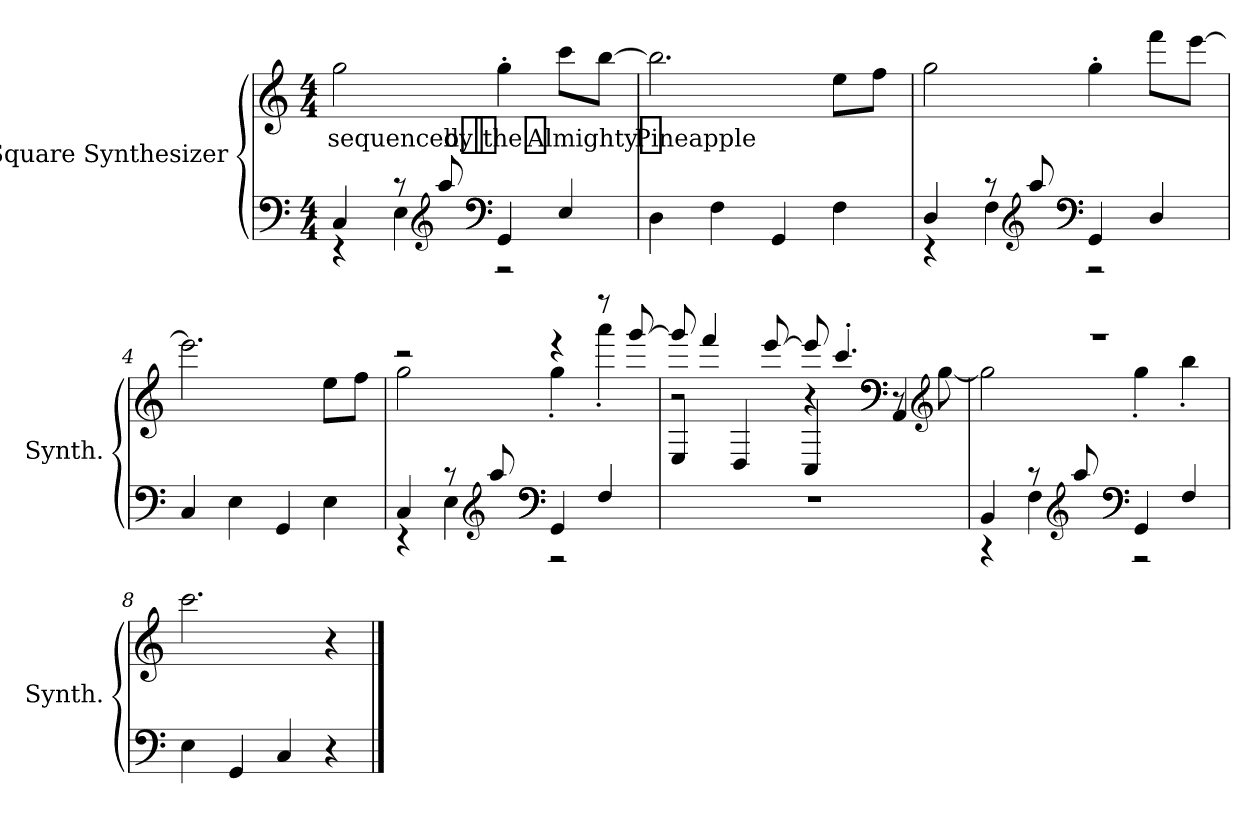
**kern	**kern	**text
*part1	*part1	*part1
*staff2	*staff1	*staff1
*I"Square Synthesizer	*	*
*I'Synth.	*	*
*clefF4	*clefG2	*
*k[]	*k[]	*
*M4/4	*M4/4	*
*MM120	*MM120	*
=1	=1	=1
*^	*	*
!	!	!	!LO:LY:b
4C/	4r	2gg\	sequenced by the Almighty Pineapple
8r	4E\	.	.
*clefG2	*	*	*
8aa/	.	.	.
*clefF4	*	*	*
4GG/	2r	4gg'\	.
4E/	.	8ccc\L	.
.	.	[8bb\J	.
*v	*v	*	*
=2	=2	=2
4D\	2.bb\]	.
4F\	.	.
4GG/	.	.
4F\	8ee\L	.
.	8ff\J	.
=3	=3	=3
*^	*	*
4D/	4r	2gg\	.
8r	4F\	.	.
*clefG2	*	*	*
8aa/	.	.	.
*clefF4	*	*	*
4GG/	2r	4gg'\	.
4D/	.	8fff\L	.
.	.	[8eee\J	.
*v	*v	*	*
=4	=4	=4
4C/	2.eee\]	.
4E\	.	.
4GG/	.	.
4E\	8ee\L	.
.	8ff\J	.
=5	=5	=5
*^	*^	*
4C/	4r	2r	2gg\	.
8r	4E\	.	.	.
*clefG2	*	*	*	*
8aa/	.	.	.	.
*clefF4	*	*	*	*
4GG/	2r	4r	4gg'\	.
4F/	.	8r	4aaa'\	.
.	.	[8ggg/	.	.
*v	*v	*	*	*
!!LO:LB:g=z
=6	=6	=6	=6
*	*	*^	*
1r	8ggg/]	2r	4E/	.
.	4fff/	.	.	.
.	.	.	4D/	.
.	[8eee/	.	.	.
.	8eee/]	4r	4C/	.
.	4.ccc'/	.	.	.
*	*clefF4	*	*	*
.	.	8r	4AA/	.
*	*clefG2	*	*	*
.	.	[8gg\	.	.
*	*	*v	*v	*
=7	=7	=7	=7
*^	*	*	*
4BB/	4r	1r	2gg\]	.
8r	4F\	.	.	.
*clefG2	*	*	*	*
8aa/	.	.	.	.
*clefF4	*	*	*	*
4GG/	2r	.	4gg'\	.
4F/	.	.	4bb'\	.
*v	*v	*	*	*
*	*v	*v	*
=8	=8	=8
4E\	2.ccc\	.
4GG/	.	.
4C/	.	.
4r	4r	.
==	==	==
*-	*-	*-
